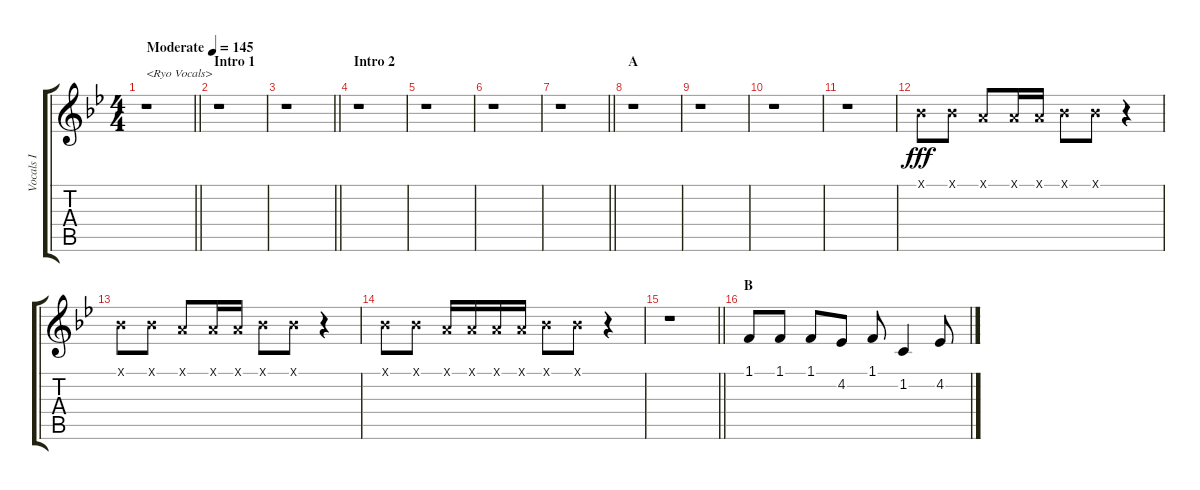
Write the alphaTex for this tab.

\track ("Vocals I" "Vocals I") {instrument voiceoohs}
\staff {score tabs}
\tuning (E4 B3 G3 D3 A2 E2) {hide}
\ts (4 4)
\tempo (145 "Moderate")
\clef g2
\barLineRight lightlight
\ks bb
r.1{txt "<Ryo Vocals>" dy fff instrument voiceoohs} |
\section ("" "Intro 1")
r.1 |
\barLineRight lightlight
r.1 |
\section ("" "Intro 2")
r.1 |
r.1 |
r.1 |
\barLineRight lightlight
r.1 |
\section ("" "A")
r.1 |
r.1 |
r.1 |
r.1 |
6.1{x}.8 6.1{x}.8 5.1{x}.8 5.1{x}.16 5.1{x}.16 6.1{x}.8 6.1{x}.8 r.4 |
6.1{x}.8 6.1{x}.8 5.1{x}.8 5.1{x}.16 5.1{x}.16 6.1{x}.8 6.1{x}.8 r.4 |
6.1{x}.8 6.1{x}.8 5.1{x}.16 5.1{x}.16 5.1{x}.16 5.1{x}.16 6.1{x}.8 6.1{x}.8 r.4 |
\barLineRight lightlight
r.1 |
\section ("" "B")
1.1.8 1.1.8 1.1.8 4.2.8 1.1.8 1.2.4 4.2.8
